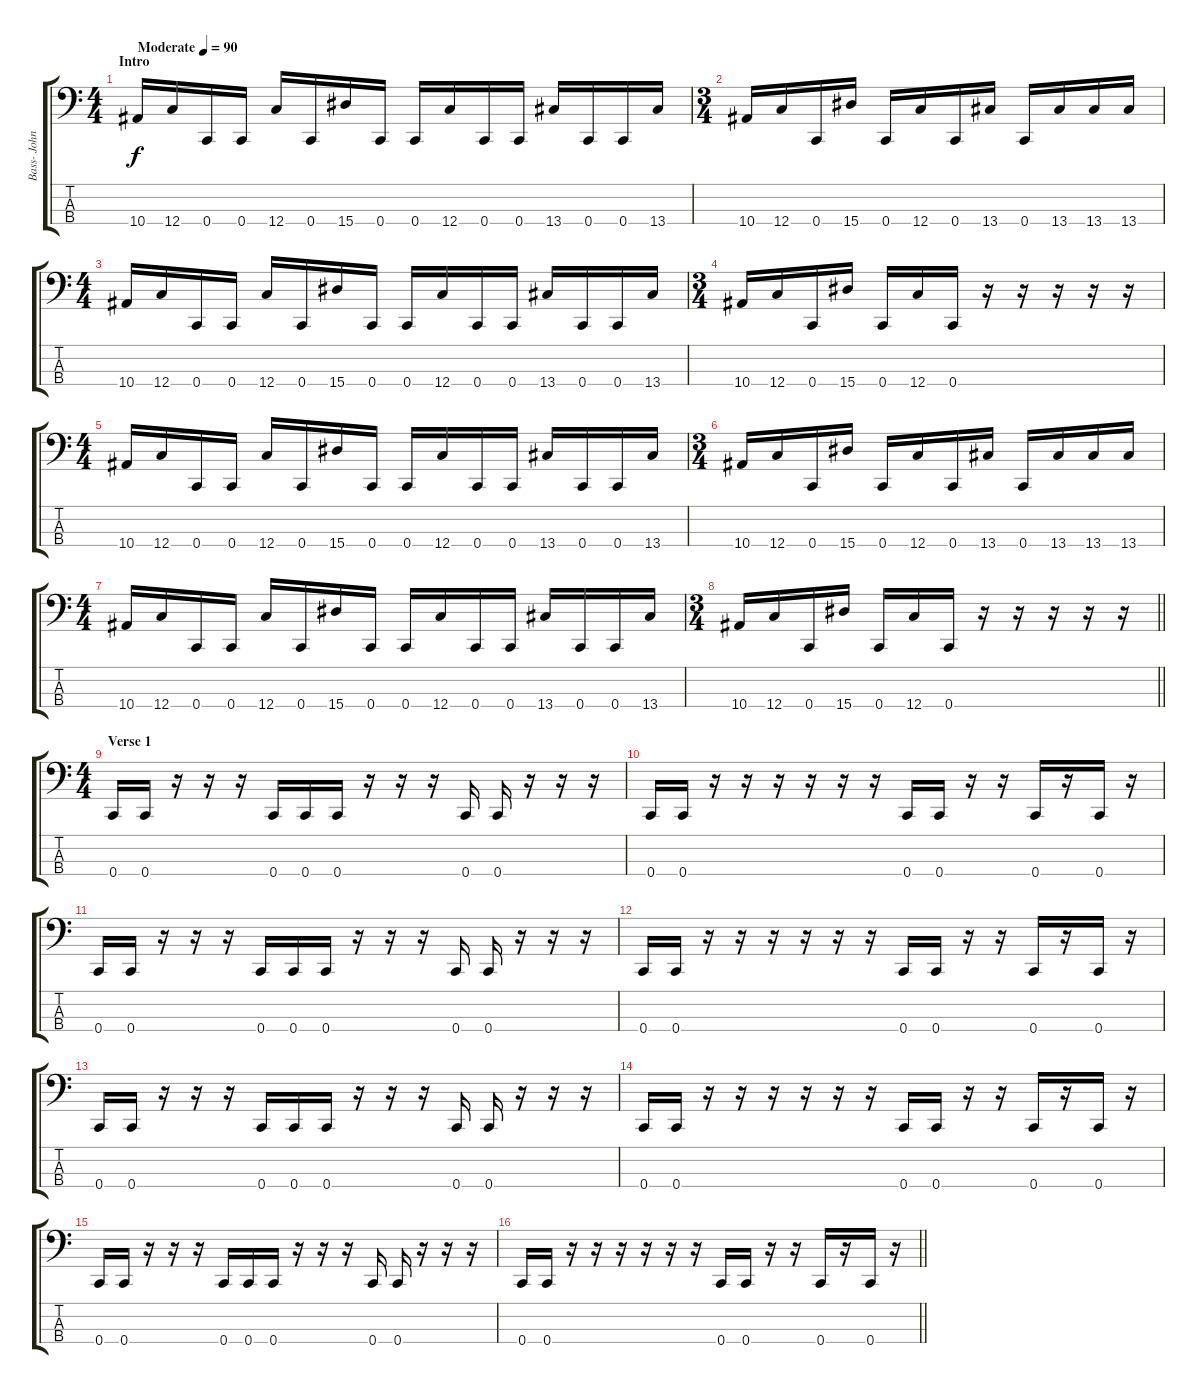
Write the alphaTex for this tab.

\track ("Bass- John Moyer" "Bass- John") {instrument electricbassfinger}
\staff {score tabs}
\tuning (F2 C2 G1 C1) {hide}
\ts (4 4)
\section ("" "Intro")
\tempo (90 "Moderate")
\clef f4
\ks c
10.4.16{dy f instrument electricbassfinger} 12.4.16 0.4.16 0.4.16 12.4.16 0.4.16 15.4.16 0.4.16 0.4.16 12.4.16 0.4.16 0.4.16 13.4.16 0.4.16 0.4.16 13.4.16 |
\ts (3 4)
10.4.16 12.4.16 0.4.16 15.4.16 0.4.16 12.4.16 0.4.16 13.4.16 0.4.16 13.4.16 13.4.16 13.4.16 |
\ts (4 4)
10.4.16 12.4.16 0.4.16 0.4.16 12.4.16 0.4.16 15.4.16 0.4.16 0.4.16 12.4.16 0.4.16 0.4.16 13.4.16 0.4.16 0.4.16 13.4.16 |
\ts (3 4)
10.4.16 12.4.16 0.4.16 15.4.16 0.4.16 12.4.16 0.4.16 r.16 r.16 r.16 r.16 r.16 |
\ts (4 4)
10.4.16 12.4.16 0.4.16 0.4.16 12.4.16 0.4.16 15.4.16 0.4.16 0.4.16 12.4.16 0.4.16 0.4.16 13.4.16 0.4.16 0.4.16 13.4.16 |
\ts (3 4)
10.4.16 12.4.16 0.4.16 15.4.16 0.4.16 12.4.16 0.4.16 13.4.16 0.4.16 13.4.16 13.4.16 13.4.16 |
\ts (4 4)
10.4.16 12.4.16 0.4.16 0.4.16 12.4.16 0.4.16 15.4.16 0.4.16 0.4.16 12.4.16 0.4.16 0.4.16 13.4.16 0.4.16 0.4.16 13.4.16 |
\ts (3 4)
\barLineRight lightlight
10.4.16 12.4.16 0.4.16 15.4.16 0.4.16 12.4.16 0.4.16 r.16 r.16 r.16 r.16 r.16 |
\ts (4 4)
\section ("" "Verse 1")
0.4.16 0.4.16 r.16 r.16 r.16 0.4.16 0.4.16 0.4.16 r.16 r.16 r.16 0.4.16 0.4.16 r.16 r.16 r.16 |
0.4.16 0.4.16 r.16 r.16 r.16 r.16 r.16 r.16 0.4.16 0.4.16 r.16 r.16 0.4.16 r.16 0.4.16 r.16 |
0.4.16 0.4.16 r.16 r.16 r.16 0.4.16 0.4.16 0.4.16 r.16 r.16 r.16 0.4.16 0.4.16 r.16 r.16 r.16 |
0.4.16 0.4.16 r.16 r.16 r.16 r.16 r.16 r.16 0.4.16 0.4.16 r.16 r.16 0.4.16 r.16 0.4.16 r.16 |
0.4.16 0.4.16 r.16 r.16 r.16 0.4.16 0.4.16 0.4.16 r.16 r.16 r.16 0.4.16 0.4.16 r.16 r.16 r.16 |
0.4.16 0.4.16 r.16 r.16 r.16 r.16 r.16 r.16 0.4.16 0.4.16 r.16 r.16 0.4.16 r.16 0.4.16 r.16 |
0.4.16 0.4.16 r.16 r.16 r.16 0.4.16 0.4.16 0.4.16 r.16 r.16 r.16 0.4.16 0.4.16 r.16 r.16 r.16 |
\barLineRight lightlight
0.4.16 0.4.16 r.16 r.16 r.16 r.16 r.16 r.16 0.4.16 0.4.16 r.16 r.16 0.4.16 r.16 0.4.16 r.16
